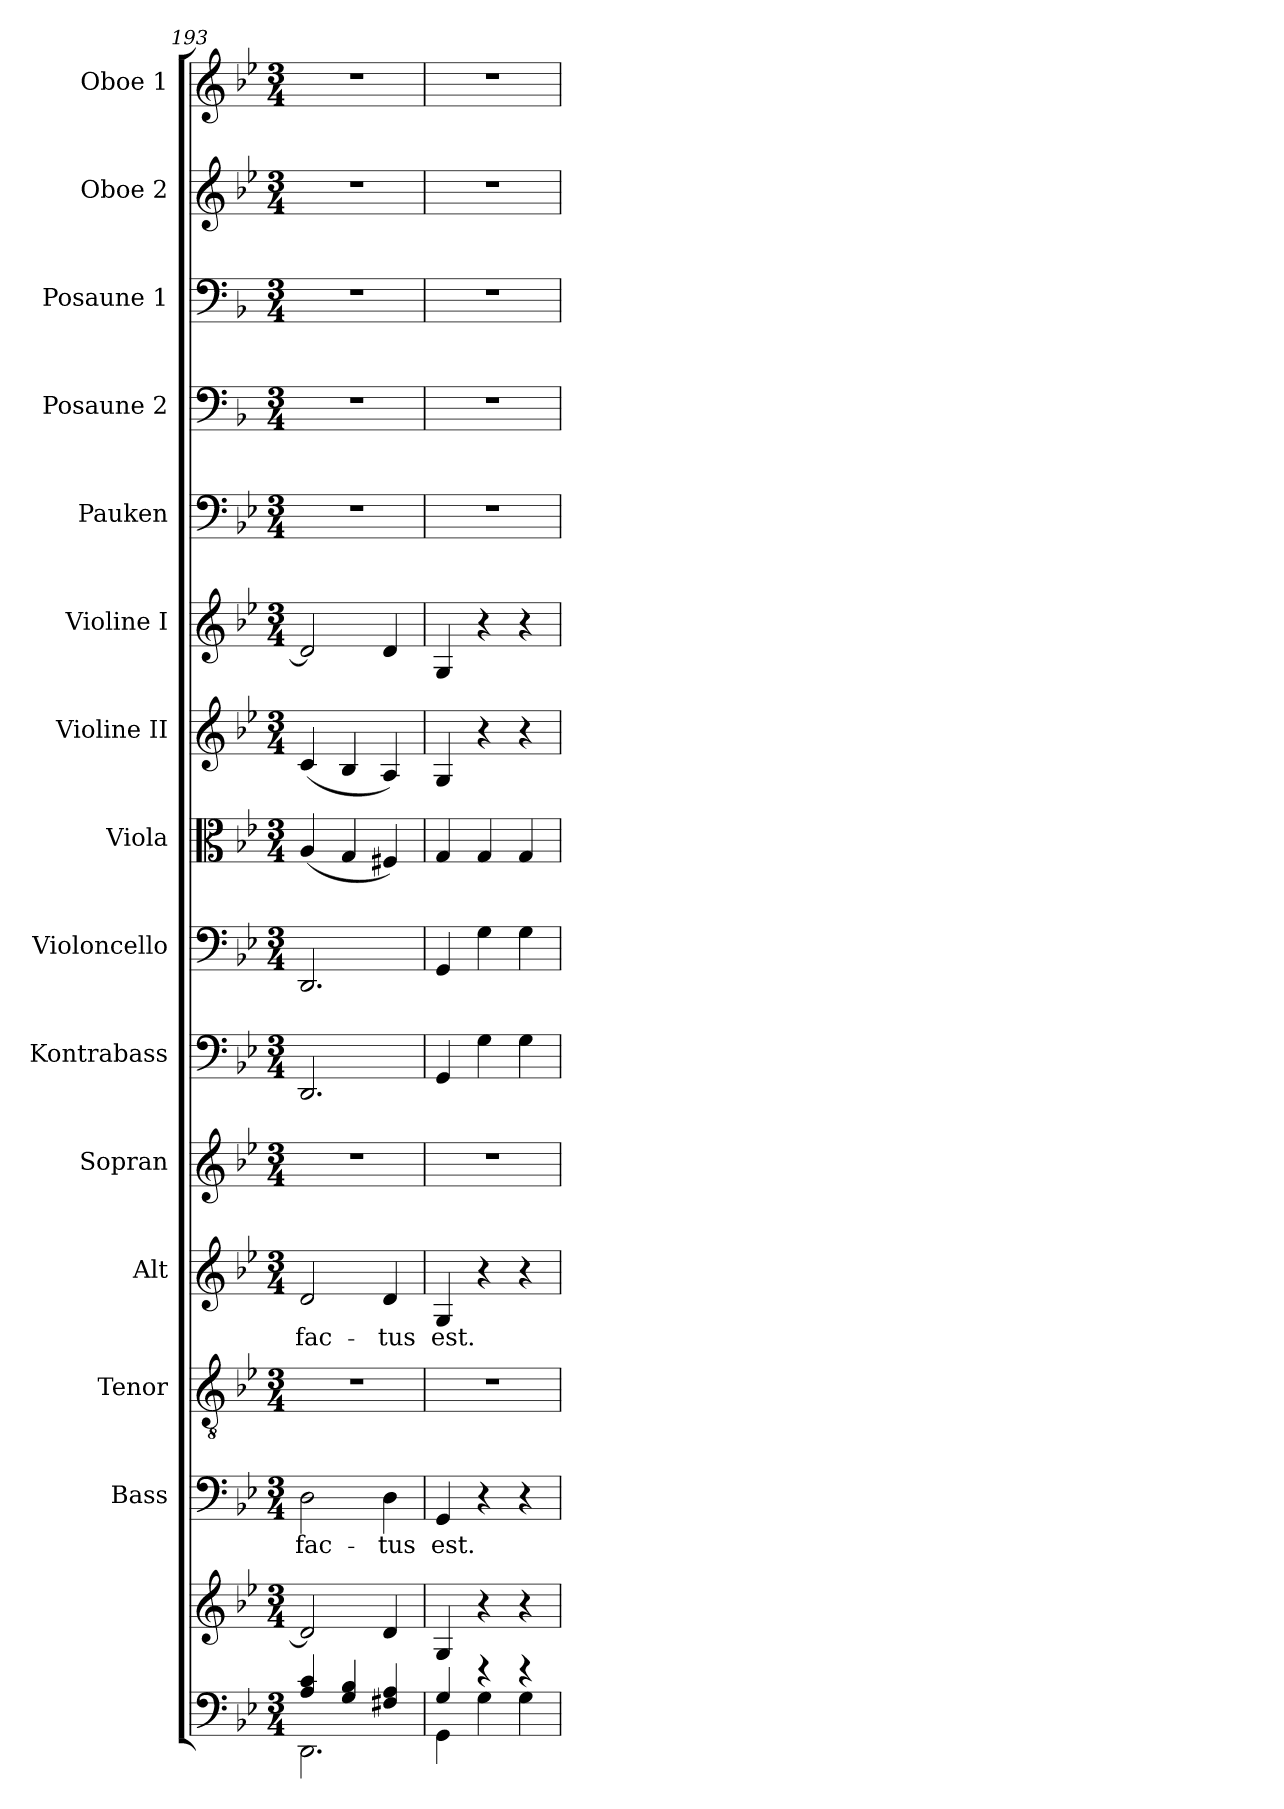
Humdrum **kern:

**kern	**kern	**kern	**text	**kern	**kern	**text	**kern	**kern	**kern	**kern	**kern	**kern	**kern	**kern	**kern	**kern	**kern
*part15	*part15	*part14	*part14	*part13	*part12	*part12	*part11	*part10	*part9	*part8	*part7	*part6	*part5	*part4	*part3	*part2	*part1
*staff16	*staff15	*staff14	*staff14	*staff13	*staff12	*staff12	*staff11	*staff10	*staff9	*staff8	*staff7	*staff6	*staff5	*staff4	*staff3	*staff2	*staff1
*	*	*I"Bass	*	*I"Tenor	*I"Alt	*	*I"Sopran	*I"Kontrabass	*I"Violoncello	*I"Viola	*I"Violine II	*I"Violine I	*I"Pauken	*I"Posaune 2	*I"Posaune 1	*I"Oboe 2	*I"Oboe 1
*	*	*I'B.	*	*I'T.	*I'A.	*	*I'S.	*I'Kb.	*I'Vc.	*I'Vla.	*I'Vl. II	*I'Vl. I	*I'Pk.	*I'Pos. 2	*I'Pos. 1	*I'Ob. 2	*I'Ob. 1
*clefF4	*clefG2	*clefF4	*	*clefGv2	*clefG2	*	*clefG2	*clefF4	*clefF4	*clefC3	*clefG2	*clefG2	*clefF4	*clefF4	*clefF4	*clefG2	*clefG2
*	*	*	*	*	*	*	*	*ITrd7c12	*	*	*	*	*	*ITrd4c7	*ITrd4c7	*	*
*k[b-e-]	*k[b-e-]	*k[b-e-]	*	*k[b-e-]	*k[b-e-]	*	*k[b-e-]	*k[b-e-]	*k[b-e-]	*k[b-e-]	*k[b-e-]	*k[b-e-]	*k[b-e-]	*k[b-e-]	*k[b-e-]	*k[b-e-]	*k[b-e-]
*B-:	*B-:	*B-:	*	*B-:	*B-:	*	*B-:	*B-:	*B-:	*B-:	*B-:	*B-:	*B-:	*B-:	*B-:	*B-:	*B-:
*M3/4	*M3/4	*M3/4	*	*M3/4	*M3/4	*	*M3/4	*M3/4	*M3/4	*M3/4	*M3/4	*M3/4	*M3/4	*M3/4	*M3/4	*M3/4	*M3/4
=193	=193	=193	=193	=193	=193	=193	=193	=193	=193	=193	=193	=193	=193	=193	=193	=193	=193
*^	*	*	*	*	*	*	*	*	*	*	*	*	*	*	*	*	*
!	!	!	!	!LO:LY:b	!	!	!LO:LY:b	!	!	!	!	!	!	!	!	!	!	!
4A/ 4c/	2.DD\	2d/]	2D\	fac-	2.r	2d/	fac-	2.r	2.DDD/	2.DD/	(<4A/	(<4c/	2d/]	2.r	2.r	2.r	2.r	2.r
4G/ 4B-/	.	.	.	.	.	.	.	.	.	.	4G/	4B-/	.	.	.	.	.	.
!	!	!	!	!LO:LY:b	!	!	!LO:LY:b	!	!	!	!	!	!	!	!	!	!	!
4F#X/ 4A/	.	4d/	4D\	-tus	.	4d/	-tus	.	.	.	4F#X/)	4A/)	4d/	.	.	.	.	.
=194	=194	=194	=194	=194	=194	=194	=194	=194	=194	=194	=194	=194	=194	=194	=194	=194	=194	=194
!	!	!	!	!LO:LY:b	!	!	!LO:LY:b	!	!	!	!	!	!	!	!	!	!	!
4G/	4GG\	4G/	4GG/	est.	2.r	4G/	est.	2.r	4GGG/	4GG/	4G/	4G/	4G/	2.r	2.r	2.r	2.r	2.r
4rd	4G\	4r	4r	.	.	4r	.	.	4GG\	4G\	4G/	4r	4r	.	.	.	.	.
4rd	4G\	4r	4r	.	.	4r	.	.	4GG\	4G\	4G/	4r	4r	.	.	.	.	.
*v	*v	*	*	*	*	*	*	*	*	*	*	*	*	*	*	*	*	*
=	=	=	=	=	=	=	=	=	=	=	=	=	=	=	=	=	=
*-	*-	*-	*-	*-	*-	*-	*-	*-	*-	*-	*-	*-	*-	*-	*-	*-	*-
